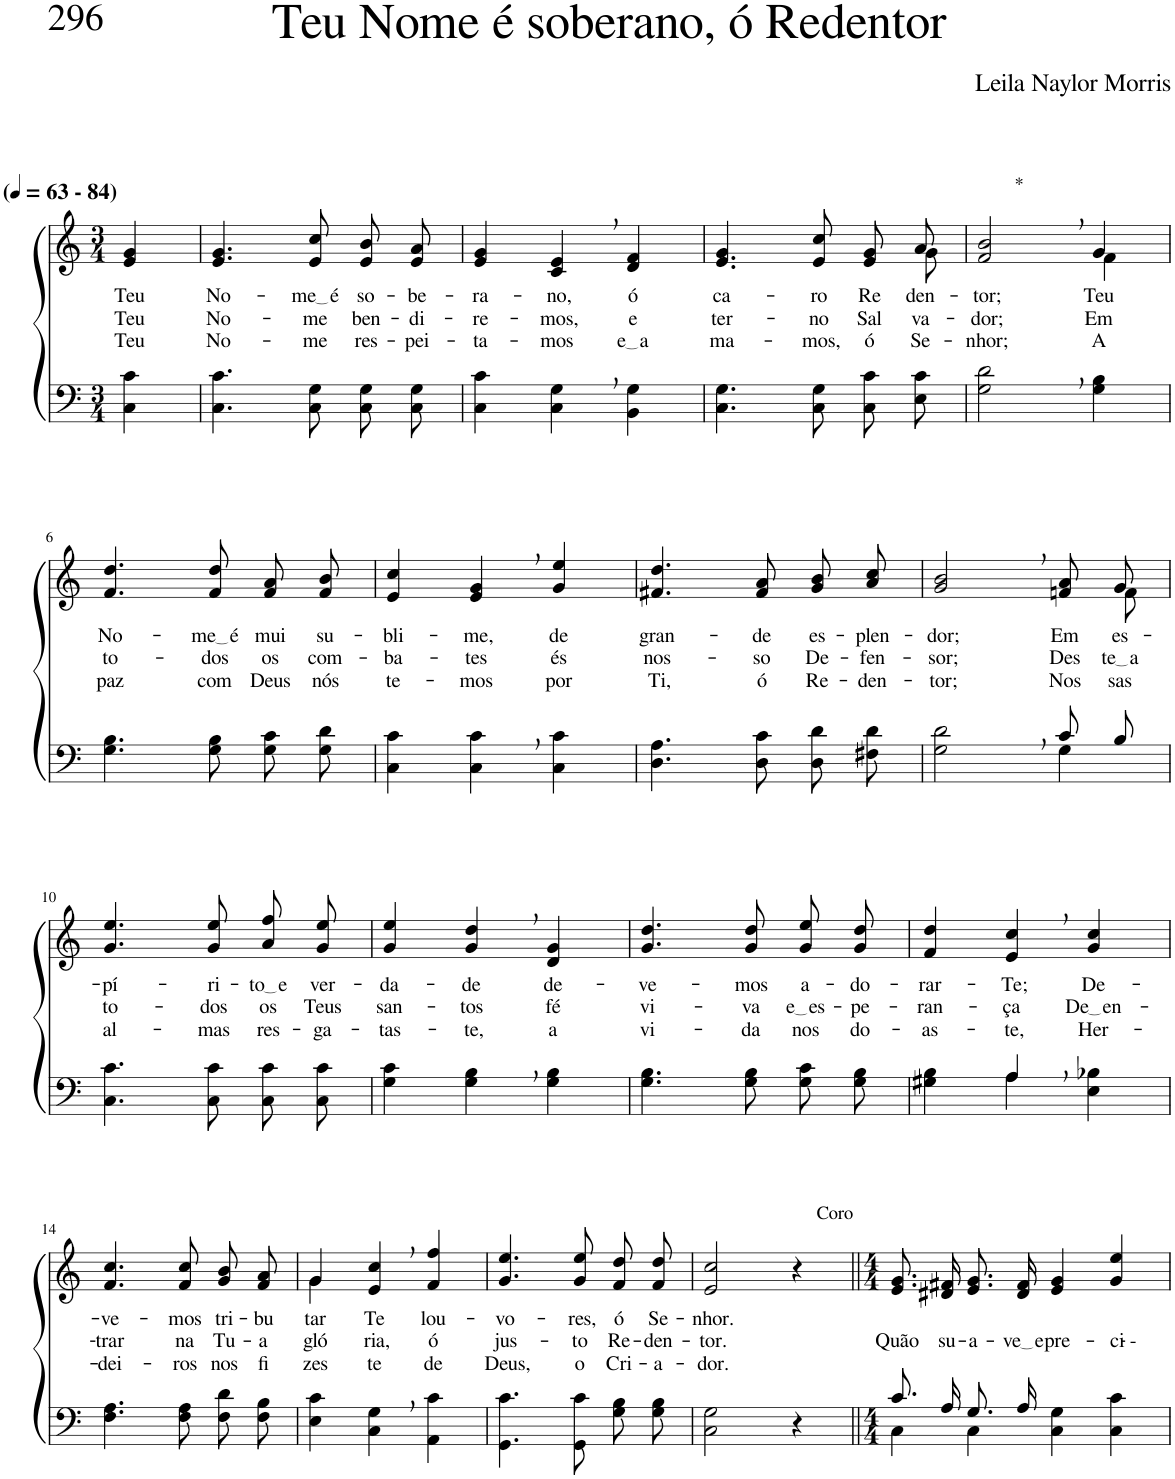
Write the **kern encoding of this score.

**kern	**kern	**text	**text	**text
*part2	*part1	*part1	*part1	*part1
*staff2	*staff1	*staff1	*staff1	*staff1
*I"Parte III e IV	*I"Parte I e II	*	*	*
*clefF4	*clefG2	*	*	*
*Trd1c2	*Trd1c2	*	*	*
*k[]	*k[]	*	*	*
*M3/4	*M3/4	*	*	*
*MM63	*MM63	*	*	*
=1	=1	=1	=1	=1
!	!LO:TX:a:B:t=(	!	!	!
!	!LO:TX:a:B:t=- 84)	!	!	!
!	!	!LO:LY:b	!LO:LY:b	!LO:LY:b
4C\ 4c\	4e/ 4g/	Teu	Teu	Teu
=2	=2	=2	=2	=2
!	!	!LO:LY:b	!LO:LY:b	!LO:LY:b
4.C\ 4.c\	4.e/ 4.g/	No-	No-	No-
!	!	!LO:LY:b	!LO:LY:b	!LO:LY:b
8C\ 8G\	8e/ 8cc/	me é	-me	-me
!	!	!LO:LY:b	!LO:LY:b	!LO:LY:b
8C\ 8G\L	8e/ 8b/L	so-	ben-	res-
!	!	!LO:LY:b	!LO:LY:b	!LO:LY:b
8C\ 8G\J	8e/ 8a/J	-be-	-di-	-pei-
=3	=3	=3	=3	=3
!	!	!LO:LY:b	!LO:LY:b	!LO:LY:b
4C\ 4c\	4e/ 4g/	-ra-	-re-	-ta-
!	!	!LO:LY:b	!LO:LY:b	!LO:LY:b
4C\, 4G\,	4c/, 4e/,	-no,	-mos,	-mos
!	!	!LO:LY:b	!LO:LY:b	!LO:LY:b
4BB\ 4G\	4d/ 4f/	ó	e-	e a
=4	=4	=4	=4	=4
*	*^	*	*	*
!	!	!	!LO:LY:b	!LO:LY:b	!LO:LY:b
4.C\ 4.G\	2ryy	4.e/ 4.g/	ca-	-ter-	-ma-
!	!	!	!LO:LY:b	!LO:LY:b	!LO:LY:b
8C\ 8G\	.	8e/ 8cc/	-ro	-no	-mos,
!	!	!	!LO:LY:b	!LO:LY:b	!LO:LY:b
8C\ 8c\L	8ryy	8e/ 8g/L	Re-	Sal-	ó
!	!	!	!LO:LY:b	!LO:LY:b	!LO:LY:b
8E\ 8c\J	8g\	8a/J	-den-	-va-	Se-
=5	=5	=5	=5	=5	=5
!	!LO:TX:a:t=*	!	!	!	!
!	!	!	!LO:LY:b	!LO:LY:b	!LO:LY:b
2G\, 2d\,	2f/, 2b/,	2ryy	-tor;	-dor;	-nhor;
!	!	!	!LO:LY:b	!LO:LY:b	!LO:LY:b
4G\ 4B\	4g/	4f\	Teu	Em	A
!!LO:LB:g=z
=6	=6	=6	=6	=6	=6
!	!	!	!LO:LY:b	!LO:LY:b	!LO:LY:b
*	*v	*v	*	*	*
4.G\ 4.B\	4.f/ 4.dd/	No-	to-	paz
!	!	!LO:LY:b	!LO:LY:b	!LO:LY:b
8G\ 8B\	8f/ 8dd/	me é	-dos	com
!	!	!LO:LY:b	!LO:LY:b	!LO:LY:b
8G\ 8c\L	8f/ 8a/L	mui	os	Deus
!	!	!LO:LY:b	!LO:LY:b	!LO:LY:b
8G\ 8d\J	8f/ 8b/J	su-	com-	nós
=7	=7	=7	=7	=7
!	!	!LO:LY:b	!LO:LY:b	!LO:LY:b
4C\ 4c\	4e/ 4cc/	-bli-	-ba-	te-
!	!	!LO:LY:b	!LO:LY:b	!LO:LY:b
4C\, 4c\,	4e/, 4g/,	-me,	-tes	-mos
!	!	!LO:LY:b	!LO:LY:b	!LO:LY:b
4C\ 4c\	4g/ 4ee/	de	és	por
=8	=8	=8	=8	=8
!	!	!LO:LY:b	!LO:LY:b	!LO:LY:b
4.D\ 4.A\	4.f#X/ 4.dd/	gran-	nos-	Ti,
!	!	!LO:LY:b	!LO:LY:b	!LO:LY:b
8D\ 8c\	8f#/ 8a/	-de	-so	ó
!	!	!LO:LY:b	!LO:LY:b	!LO:LY:b
8D\ 8d\L	8g/ 8b/L	es-	De-	Re-
!	!	!LO:LY:b	!LO:LY:b	!LO:LY:b
8F#X\ 8d\J	8a/ 8cc/J	-plen-	-fen-	-den-
=9	=9	=9	=9	=9
*^	*	*	*	*
!	!	!	!LO:LY:b	!LO:LY:b	!LO:LY:b
*	*	*^	*	*	*
2ryy	2G\ 2d\	2g/, 2b/,	8ryy	-dor;	-sor;	-tor;
!	!	!	!	!LO:LY:b	!LO:LY:b	!LO:LY:b
*	*	*v	*v	*	*	*
8c/L	4G\	8fn/ 8a/L	Em	Des-	Nos-
*	*	*^	*	*	*
!	!	!	!	!LO:LY:b	!LO:LY:b	!LO:LY:b
8B/J	.	8g/J	8f\	es-	te a	-sas
*v	*v	*	*	*	*	*
!!LO:LB:g=z
=10	=10	=10	=10	=10	=10
!	!	!	!LO:LY:b	!LO:LY:b	!LO:LY:b
*	*v	*v	*	*	*
4.C\ 4.c\	4.g/ 4.ee/	-pí-	to-	al-
!	!	!LO:LY:b	!LO:LY:b	!LO:LY:b
8C\ 8c\	8g/ 8ee/	-ri-	-dos	-mas
!	!	!LO:LY:b	!LO:LY:b	!LO:LY:b
8C\ 8c\L	8a\ 8ff\L	to e	os	res-
!	!	!LO:LY:b	!LO:LY:b	!LO:LY:b
8C\ 8c\J	8g\ 8ee\J	ver-	Teus	-ga-
=11	=11	=11	=11	=11
!	!	!LO:LY:b	!LO:LY:b	!LO:LY:b
4G\ 4c\	4g/ 4ee/	-da-	san-	-tas-
!	!	!LO:LY:b	!LO:LY:b	!LO:LY:b
4G\, 4B\,	4g/, 4dd/,	-de	-tos	-te,
!	!	!LO:LY:b	!LO:LY:b	!LO:LY:b
4G\ 4B\	4d/ 4g/	de-	fé	a
=12	=12	=12	=12	=12
!	!	!LO:LY:b	!LO:LY:b	!LO:LY:b
4.G\ 4.B\	4.g/ 4.dd/	-ve-	vi-	vi-
!	!	!LO:LY:b	!LO:LY:b	!LO:LY:b
8G\ 8B\	8g/ 8dd/	-mos	-va	-da
!	!	!LO:LY:b	!LO:LY:b	!LO:LY:b
8G\ 8c\L	8g\ 8ee\L	a-	e es	nos
!	!	!LO:LY:b	!LO:LY:b	!LO:LY:b
8G\ 8B\J	8g\ 8dd\J	-do-	-pe-	do-
=13	=13	=13	=13	=13
*^	*	*	*	*
!	!	!	!LO:LY:b	!LO:LY:b	!LO:LY:b
4ryy	4G#X\ 4B\	4f/ 4dd/	-rar-	-ran-	-as-
!	!	!	!LO:LY:b	!LO:LY:b	!LO:LY:b
4A,/	4A\	4e/, 4cc/,	-Te;	-ça	-te,
!	!	!	!LO:LY:b	!LO:LY:b	!LO:LY:b
4ryy	4E\ 4B-X\	4g/ 4cc/	De-	De en	Her-
!!LO:LB:g=z
=14	=14	=14	=14	=14	=14
!	!	!	!LO:LY:b	!LO:LY:b	!LO:LY:b
*v	*v	*	*	*	*
4.F\ 4.A\	4.f/ 4.cc/	-ve-	-trar	-dei-
!	!	!LO:LY:b	!LO:LY:b	!LO:LY:b
8F\ 8A\	8f/ 8cc/	-mos	na	-ros
!	!	!LO:LY:b	!LO:LY:b	!LO:LY:b
8F\ 8d\L	8g/ 8b/L	tri-	Tu-	nos
!	!	!LO:LY:b	!LO:LY:b	!LO:LY:b
8F\ 8B\J	8f/ 8a/J	-bu-	-a	fi-
=15	=15	=15	=15	=15
*	*^	*	*	*
!	!	!	!LO:LY:b	!LO:LY:b	!LO:LY:b
4E\ 4c\	4g/	4g\	-tar-	gló-	-zes-
!	!	!	!LO:LY:b	!LO:LY:b	!LO:LY:b
4C\, 4G\,	4e/, 4cc/,	2ryy	-Te	-ria,	-te
!	!	!	!LO:LY:b	!LO:LY:b	!LO:LY:b
4AA\ 4c\	4f/ 4ff/	.	lou-	ó	de
*	*v	*v	*	*	*
=16	=16	=16	=16	=16
!	!	!LO:LY:b	!LO:LY:b	!LO:LY:b
4.GG\ 4.c\	4.g/ 4.ee/	-vo-	jus-	Deus,
!	!	!LO:LY:b	!LO:LY:b	!LO:LY:b
8GG\ 8c\	8g/ 8ee/	-res,	-to	o
!	!	!LO:LY:b	!LO:LY:b	!LO:LY:b
8G\ 8B\L	8f/ 8dd/L	ó	Re-	Cri-
!	!	!LO:LY:b	!LO:LY:b	!LO:LY:b
8G\ 8B\J	8f/ 8dd/J	Se-	-den-	-a-
=17	=17	=17	=17	=17
!	!	!LO:LY:b	!LO:LY:b	!LO:LY:b
2C\ 2G\	2e/ 2cc/	-nhor.	-tor.	-dor.
!	!LO:TX:a:t=Coro	!	!	!
4r	4r	.	.	.
=18||	=18||	=18||	=18||	=18||
*M4/4	*M4/4	*	*	*
*^	*	*	*	*
!	!	!	!	!LO:LY:b	!
8.c/L	4C\	8.e/ 8.g/L	.	Quão	.
!	!	!	!	!LO:LY:b	!
16A/Jk	.	16d#X/ 16f#X/Jk	.	su-	.
!	!	!	!	!LO:LY:b	!
8.G/L	4C\	8.e/ 8.g/L	.	-a-	.
!	!	!	!	!LO:LY:b	!
16A/Jk	.	16d#/ 16f#/Jk	.	ve e	.
!	!	!	!	!LO:LY:b	!
2ryy	4C\ 4G\	4e/ 4g/	.	pre-	.
!	!	!	!	!LO:LY:b	!
.	4C\ 4c\	4g/ 4ee/	.	-ci --	.
*v	*v	*	*	*	*
=	=	=	=	=
*-	*-	*-	*-	*-
